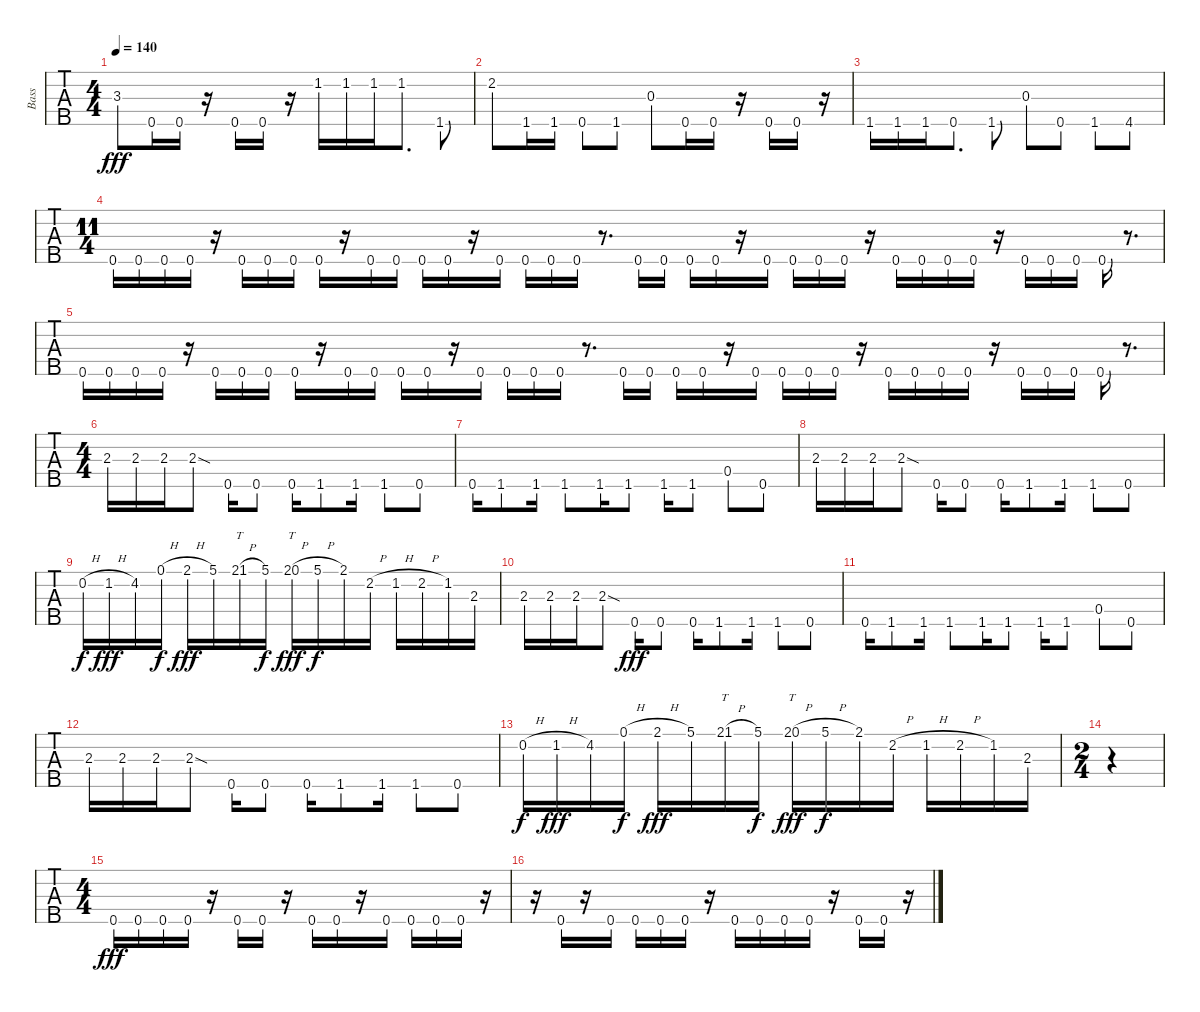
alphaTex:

\track ("Bass" "Bass") {instrument electricbassfinger}
\staff {tabs}
\tuning (Eb2 Bb1 F1 C1 G0) {hide}
\ts (4 4)
\tempo 140
\clef f4
\ks c
3.3.8{dy fff} 0.5.16 0.5.16 r.16 0.5.16 0.5.16 r.16 1.2.16 1.2.16 1.2.16 1.2.8{d} 1.5.8 |
2.2.8 1.5.16 1.5.16 0.5.8 1.5.8 0.3.8 0.5.16 0.5.16 r.16 0.5.16 0.5.16 r.16 |
1.5.16 1.5.16 1.5.16 0.5.8{d} 1.5.8 0.3.8 0.5.8 1.5.8 4.5.8 |
\ts (11 4)
0.5.16 0.5.16 0.5.16 0.5.16 r.16 0.5.16 0.5.16 0.5.16 0.5.16 r.16 0.5.16 0.5.16 0.5.16 0.5.16 r.16 0.5.16 0.5.16 0.5.16 0.5.16 r.8{d} 0.5.16 0.5.16 0.5.16 0.5.16 r.16 0.5.16 0.5.16 0.5.16 0.5.16 r.16 0.5.16 0.5.16 0.5.16 0.5.16 r.16 0.5.16 0.5.16 0.5.16 0.5.16 r.8{d} |
0.5.16 0.5.16 0.5.16 0.5.16 r.16 0.5.16 0.5.16 0.5.16 0.5.16 r.16 0.5.16 0.5.16 0.5.16 0.5.16 r.16 0.5.16 0.5.16 0.5.16 0.5.16 r.8{d} 0.5.16 0.5.16 0.5.16 0.5.16 r.16 0.5.16 0.5.16 0.5.16 0.5.16 r.16 0.5.16 0.5.16 0.5.16 0.5.16 r.16 0.5.16 0.5.16 0.5.16 0.5.16 r.8{d} |
\ts (4 4)
2.3.16 2.3.16 2.3.16 2.3{sod}.8 0.5.16 0.5.8 0.5.16 1.5.8 1.5.16 1.5.8 0.5.8 |
0.5.16 1.5.8 1.5.16 1.5.8 1.5.16 1.5.8 1.5.16 1.5.8 0.4.8 0.5.8 |
2.3.16 2.3.16 2.3.16 2.3{sod}.8 0.5.16 0.5.8 0.5.16 1.5.8 1.5.16 1.5.8 0.5.8 |
0.2{h}.16{dy f} 1.2{h}.16{dy fff} 4.2.16 0.1{h}.16{dy f} 2.1{h}.16{dy fff} 5.1.16 21.1{h}.16{tt} 5.1.16{dy f} 20.1{h}.16{tt dy fff} 5.1{h}.16{dy f} 2.1.16 2.2{h}.16 1.2{h}.16 2.2{h}.16 1.2.16 2.3.16 |
2.3.16 2.3.16 2.3.16 2.3{sod}.8 0.5.16{dy fff} 0.5.8 0.5.16 1.5.8 1.5.16 1.5.8 0.5.8 |
0.5.16 1.5.8 1.5.16 1.5.8 1.5.16 1.5.8 1.5.16 1.5.8 0.4.8 0.5.8 |
2.3.16 2.3.16 2.3.16 2.3{sod}.8 0.5.16 0.5.8 0.5.16 1.5.8 1.5.16 1.5.8 0.5.8 |
0.2{h}.16{dy f} 1.2{h}.16{dy fff} 4.2.16 0.1{h}.16{dy f} 2.1{h}.16{dy fff} 5.1.16 21.1{h}.16{tt} 5.1.16{dy f} 20.1{h}.16{tt dy fff} 5.1{h}.16{dy f} 2.1.16 2.2{h}.16 1.2{h}.16 2.2{h}.16 1.2.16 2.3.16 |
\ts (2 4)
|
\ts (4 4)
0.5.16{dy fff} 0.5.16 0.5.16 0.5.16 r.16 0.5.16 0.5.16 r.16 0.5.16 0.5.16 r.16 0.5.16 0.5.16 0.5.16 0.5.16 r.16 |
r.16 0.5.16 r.16 0.5.16 0.5.16 0.5.16 0.5.16 r.16 0.5.16 0.5.16 0.5.16 0.5.16 r.16 0.5.16 0.5.16 r.16
